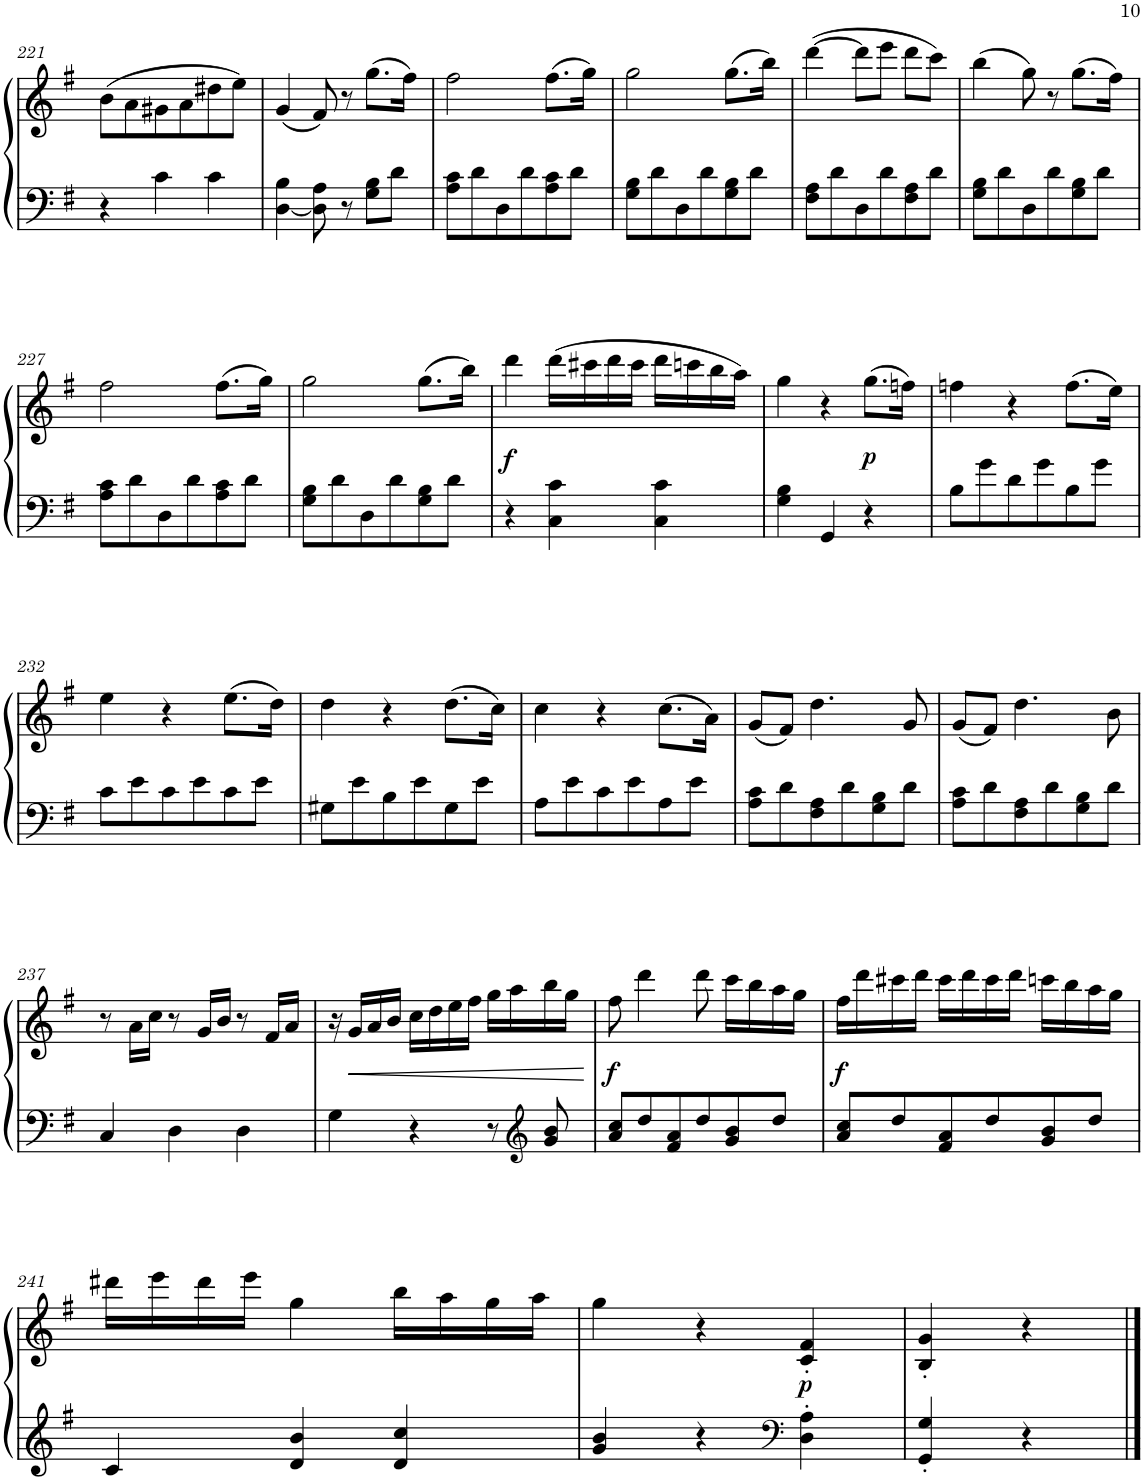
**kern	**kern	**dynam
*part1	*part1	*part1
*staff2	*staff1	*staff1/2
*I"Piano	*	*
*I'Pno.	*	*
!!LO:PB:g=z
*clefF4	*clefG2	*
*k[f#]	*k[f#]	*
*M3/4	*M3/4	*
=221	=221	=221
4r	(8b\L	.
.	8a\	.
4c\	8g#X\	.
.	8a\	.
4c\	8dd#X\	.
.	8ee\J)	.
=222	=222	=222
[4D\ 4B\	(4g/	.
8D\] 8A\	8f#/)	.
8r	8r	.
8G\ 8B\L	(8.gg\L	.
8d\J	.	.
.	16ff#\Jk)	.
=223	=223	=223
8A\ 8c\L	2ff#\	.
8d\	.	.
8D\	.	.
8d\	.	.
8A\ 8c\	(8.ff#\L	.
8d\J	.	.
.	16gg\Jk)	.
=224	=224	=224
8G\ 8B\L	2gg\	.
8d\	.	.
8D\	.	.
8d\	.	.
8G\ 8B\	(8.gg\L	.
8d\J	.	.
.	16bb\Jk)	.
=225	=225	=225
8F#\ 8A\L	([4ddd\	.
8d\	.	.
8D\	8ddd\L]	.
8d\	8eee\J	.
8F#\ 8A\	8ddd\L	.
8d\J	8ccc\J)	.
=226	=226	=226
8G\ 8B\L	(4bb\	.
8d\	.	.
8D\	8gg\)	.
8d\	8r	.
8G\ 8B\	(8.gg\L	.
8d\J	.	.
.	16ff#\Jk)	.
!!LO:LB:g=z
=227	=227	=227
8A\ 8c\L	2ff#\	.
8d\	.	.
8D\	.	.
8d\	.	.
8A\ 8c\	(8.ff#\L	.
8d\J	.	.
.	16gg\Jk)	.
=228	=228	=228
8G\ 8B\L	2gg\	.
8d\	.	.
8D\	.	.
8d\	.	.
8G\ 8B\	(8.gg\L	.
8d\J	.	.
.	16bb\Jk)	.
=229	=229	=229
!	!	!LO:DY:b
4r	4ddd\	f
4C\ 4c\	(16ddd\LL	.
.	16ccc#X\	.
.	16ddd\	.
.	16ccc#\JJ	.
4C\ 4c\	16ddd\LL	.
.	16cccn\	.
.	16bb\	.
.	16aa\JJ)	.
=230	=230	=230
4G\ 4B\	4gg\	.
4GG/	4r	.
!	!	!LO:DY:b
4r	(8.gg\L	p
.	16ffn\Jk)	.
=231	=231	=231
8B\L	4ffn\	.
8g\	.	.
8d\	4r	.
8g\	.	.
8B\	(8.ff\L	.
8g\J	.	.
.	16ee\Jk)	.
!!LO:LB:g=z
=232	=232	=232
8c\L	4ee\	.
8e\	.	.
8c\	4r	.
8e\	.	.
8c\	(8.ee\L	.
8e\J	.	.
.	16dd\Jk)	.
=233	=233	=233
8G#X\L	4dd\	.
8e\	.	.
8B\	4r	.
8e\	.	.
8G#\	(8.dd\L	.
8e\J	.	.
.	16cc\Jk)	.
=234	=234	=234
8A\L	4cc\	.
8e\	.	.
8c\	4r	.
8e\	.	.
8A\	(8.cc\L	.
8e\J	.	.
.	16a\Jk)	.
=235	=235	=235
8A\ 8c\L	(8g/L	.
8d\	8f#/J)	.
8F#\ 8A\	4.dd\	.
8d\	.	.
8G\ 8B\	.	.
8d\J	8g/	.
=236	=236	=236
8A\ 8c\L	(8g/L	.
8d\	8f#/J)	.
8F#\ 8A\	4.dd\	.
8d\	.	.
8G\ 8B\	.	.
8d\J	8b\	.
!!LO:LB:g=z
=237	=237	=237
4C/	8r	.
.	16a\LL	.
.	16cc\JJ	.
4D\	8r	.
.	16g/LL	.
.	16b/JJ	.
4D\	8r	.
.	16f#/LL	.
.	16a/JJ	.
=238	=238	=238
4G\	16r	.
!	!	!LO:HP:b
.	16g/LL	<
.	16a/	.
.	16b/JJ	.
4r	16cc\LL	.
.	16dd\	.
.	16ee\	.
.	16ff#\JJ	.
8r	16gg\LL	.
.	16aa\	.
*clefG2	*	*
8g/ 8b/	16bb\	.
.	16gg\JJ	.
.	.	[
=239	=239	=239
!	!	!LO:DY:b
8a/ 8cc/L	8ff#\	f
8dd/	4ddd\	.
8f#/ 8a/	.	.
8dd/	8ddd\	.
8g/ 8b/	16ccc\LL	.
.	16bb\	.
8dd/J	16aa\	.
.	16gg\JJ	.
=240	=240	=240
!	!	!LO:DY:b
8a/ 8cc/L	16ff#\LL	f
.	16ddd\	.
8dd/	16ccc#X\	.
.	16ddd\JJ	.
8f#/ 8a/	16ccc#\LL	.
.	16ddd\	.
8dd/	16ccc#\	.
.	16ddd\JJ	.
8g/ 8b/	16cccn\LL	.
.	16bb\	.
8dd/J	16aa\	.
.	16gg\JJ	.
!!LO:LB:g=z
=241	=241	=241
4c/	16ddd#X\LL	.
.	16eee\	.
.	16ddd#\	.
.	16eee\JJ	.
4d/ 4b/	4gg\	.
4d/ 4cc/	16bb\LL	.
.	16aa\	.
.	16gg\	.
.	16aa\JJ	.
=242	=242	=242
4g/ 4b/	4gg\	.
4r	4r	.
*clefF4	*	*
!	!	!LO:DY:b
4D\' 4A\'	4c/' 4f#/'	p
=243	=243	=243
4GG/' 4G/'	4B/' 4g/'	.
4r	4r	.
==	==	==
*-	*-	*-
